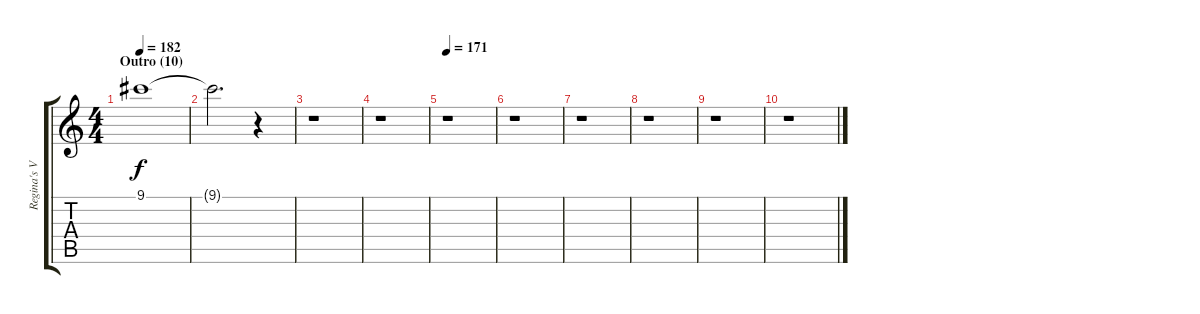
\track ("Regina's Voicebox" "Regina's V") {instrument distortionguitar}
\staff {score tabs}
\tuning (E4 B3 G3 D3 A2 E2) {hide}
\ts (4 4)
\section ("" "Outro (10)")
\tempo 182
\clef g2
\ks c
9.1.1{dy f} |
9.1{t}.2{d} r.4 |
r.1 |
r.1 |
\tempo 171
r.1 |
r.1 |
r.1 |
r.1 |
r.1 |
r.1
